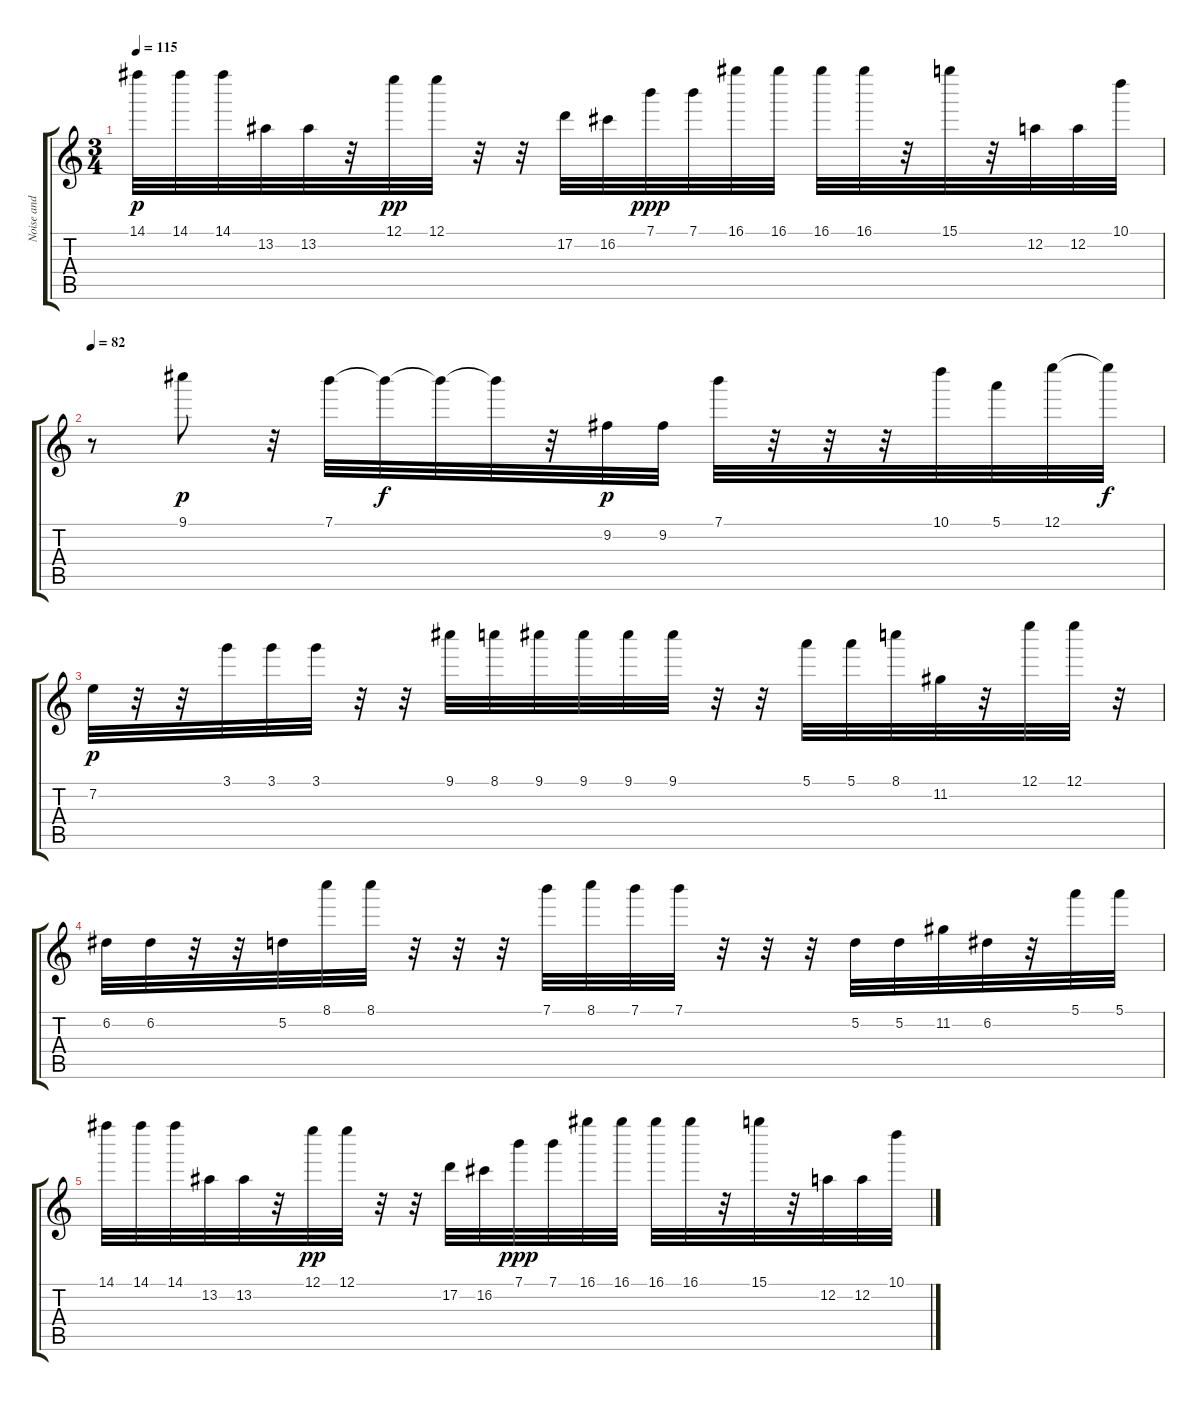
\track ("Noise and effects" "Noise and ") {instrument telephonering}
\staff {score tabs}
\tuning (E6 A4 Eb4 D3 A2 E2) {hide}
\ts (3 4)
\tempo 115
\clef g2
\ks c
14.1.32{dy p} 14.1.32 14.1.32 13.2.32 13.2.32 r.32 12.1.32{dy pp} 12.1.32 r.32 r.32 17.2.32 16.2.32 7.1.32{dy ppp} 7.1.32 16.1.32 16.1.32 16.1.32 16.1.32 r.32 15.1.32 r.32 12.2.32 12.2.32 10.1.32 |
\tempo 82
r.8 9.1.8{dy p} r.32 7.1.32 7.1{t}.32{dy f} 7.1{t}.32 7.1{t}.32 r.32 9.2.32{dy p} 9.2.32 7.1.32 r.32 r.32 r.32 10.1.32 5.1.32 12.1.32 12.1{t}.32{dy f} |
7.2.32{dy p} r.32 r.32 3.1.32 3.1.32 3.1.32 r.32 r.32 9.1.32 8.1.32 9.1.32 9.1.32 9.1.32 9.1.32 r.32 r.32 5.1.32 5.1.32 8.1.32 11.2.32 r.32 12.1.32 12.1.32 r.32 |
6.2.32 6.2.32 r.32 r.32 5.2.32 8.1.32 8.1.32 r.32 r.32 r.32 7.1.32 8.1.32 7.1.32 7.1.32 r.32 r.32 r.32 5.2.32 5.2.32 11.2.32 6.2.32 r.32 5.1.32 5.1.32 |
14.1.32 14.1.32 14.1.32 13.2.32 13.2.32 r.32 12.1.32{dy pp} 12.1.32 r.32 r.32 17.2.32 16.2.32 7.1.32{dy ppp} 7.1.32 16.1.32 16.1.32 16.1.32 16.1.32 r.32 15.1.32 r.32 12.2.32 12.2.32 10.1.32
